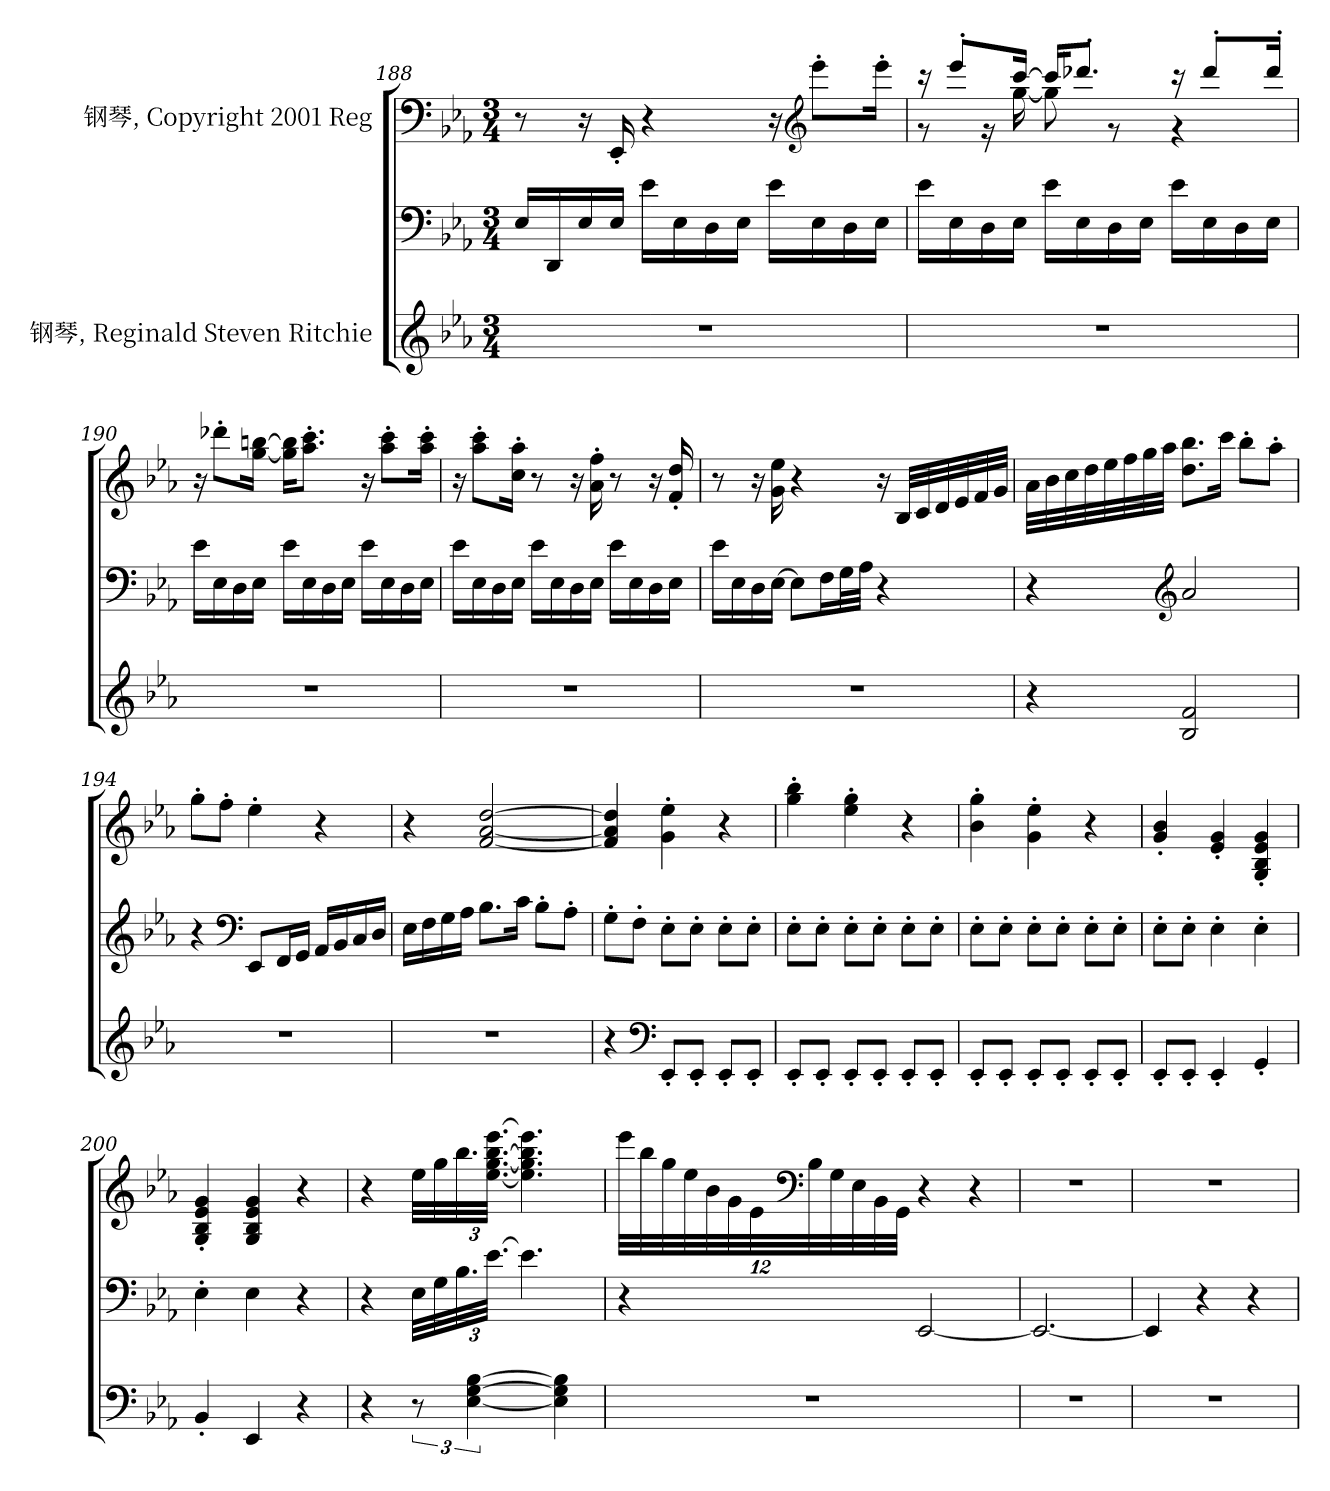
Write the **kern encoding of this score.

**kern	**kern	**kern
*part2	*part2	*part1
*staff3	*staff2	*staff1
*I"钢琴, Reginald Steven Ritchie	*	*I"钢琴, Copyright 2001 Reg
*clefG2	*clefF4	*clefF4
*k[b-e-a-]	*k[b-e-a-]	*k[b-e-a-]
*M3/4	*M3/4	*M3/4
=188	=188	=188
2.r	16E-/LL	8r
.	16DD/	.
.	16E-/	16r
.	16E-/JJ	16EE-'/
.	16e-\LL	4r
.	16E-\	.
.	16D\	.
.	16E-\JJ	.
.	16e-\LL	16r
*	*	*clefG2
.	16E-\	8eee-'\L
.	16D\	.
.	16E-\JJ	16eee-'\Jk
!!LO:LB:g=z
=189	=189	=189
*	*	*^
2.r	16e-\LL	16r	8r
.	16E-\	8eee-'/L	.
.	16D\	.	16r
.	16E-\JJ	[16ccc/Jk	[16gg\
.	16e-\LL	16ccc/KL]	8gg\]
.	16E-\	8.ddd-X'/J	.
.	16D\	.	8r
.	16E-\JJ	.	.
.	16e-\LL	16r	4r
.	16E-\	8ddd-'/L	.
.	16D\	.	.
.	16E-\JJ	16ddd-'/Jk	.
*	*	*v	*v
=190	=190	=190
2.r	16e-\LL	16r
.	16E-\	8ddd-X'\L
.	16D\	.
.	16E-\JJ	[16gg\ [16bbn\Jk
.	16e-\LL	16gg\] 16bb\]KL
.	16E-\	8.aa-\' 8.ccc\'J
.	16D\	.
.	16E-\JJ	.
.	16e-\LL	16r
.	16E-\	8aa-\' 8ccc\'L
.	16D\	.
.	16E-\JJ	16aa-\' 16ccc\'Jk
=191	=191	=191
2.r	16e-\LL	16r
.	16E-\	8aa-\' 8ccc\'L
.	16D\	.
.	16E-\JJ	16cc\' 16aa-\'Jk
.	16e-\LL	8r
.	16E-\	.
.	16D\	16r
.	16E-\JJ	16a-\' 16ff\'
.	16e-\LL	8r
.	16E-\	.
.	16D\	16r
.	16E-\JJ	16f/' 16dd/'
!!LO:LB:g=z
=192	=192	=192
2.r	16e-\LL	8r
.	16E-\	.
.	16D\	16r
.	[16E-\JJ	16g\ 16ee-\
.	8E-\L]	4r
.	16F\L	.
.	32G\L	.
.	32A-\JJJ	.
.	4r	16r
.	.	32B-/LLL
.	.	32c/
.	.	32d/
.	.	32e-/
.	.	32f/
.	.	32g/JJJ
=193	=193	=193
4r	4r	32a-\LLL
.	.	32b-\
.	.	32cc\
.	.	32dd\
.	.	32ee-\
.	.	32ff\
.	.	32gg\
.	.	32aa-\JJJ
*	*clefG2	*
2B-/ 2f/	2a-/	8.dd\ 8.bb-\L
.	.	16ccc\Jk
.	.	8bb-'\L
.	.	8aa-'\J
=194	=194	=194
2.r	4r	8gg'\L
.	.	8ff'\J
*	*clefF4	*
.	8EE-/L	4ee-'\
.	16FF/L	.
.	16GG/JJ	.
.	16AA-/LL	4r
.	16BB-/	.
.	16C/	.
.	16D/JJ	.
!!LO:LB:g=z
=195	=195	=195
2.r	16E-\LL	4r
.	16F\	.
.	16G\	.
.	16A-\JJ	.
.	8.B-\L	[2f/ [2a-/ [2dd/
.	16c\Jk	.
.	8B-'\L	.
.	8A-'\J	.
=196	=196	=196
4r	8G'\L	4f/] 4a-/] 4dd/]
.	8F'\J	.
*clefF4	*	*
8EE-'/L	8E-'\L	4g\' 4ee-\'
8EE-'/J	8E-'\J	.
8EE-'/L	8E-'\L	4r
8EE-'/J	8E-'\J	.
=197	=197	=197
8EE-'/L	8E-'\L	4gg\' 4bb-\'
8EE-'/J	8E-'\J	.
8EE-'/L	8E-'\L	4ee-\' 4gg\'
8EE-'/J	8E-'\J	.
8EE-'/L	8E-'\L	4r
8EE-'/J	8E-'\J	.
=198	=198	=198
8EE-'/L	8E-'\L	4b-\' 4gg\'
8EE-'/J	8E-'\J	.
*	*	*MM160
8EE-'/L	8E-'\L	4g\' 4ee-\'
8EE-'/J	8E-'\J	.
8EE-'/L	8E-'\L	4r
8EE-'/J	8E-'\J	.
=199	=199	=199
8EE-'/L	8E-'\L	4g/' 4b-/'
8EE-'/J	8E-'\J	.
4EE-'/	4E-'\	4e-/' 4g/'
4GG'/	4E-'\	4G/' 4B-/' 4e-/' 4g/'
!!LO:PB:g=z
=200	=200	=200
4BB-'/	4E-'\	4G/' 4B-/' 4e-/' 4g/'
4EE-/	4E-\	4G/ 4B-/ 4e-/ 4g/
4r	4r	4r
=201	=201	=201
4r	4r	4r
12r	32E-\LLL	32ee-\LLL
.	32G\	32gg\
*	*Xbrackettup	*Xbrackettup
.	48.B-\	48.bb-\
[6E-\ [6G\ [6B-\	.	.
.	[48.e-\JJJ	[48.ee-\ [48.gg\ [48.bb-\ [48.eee-\JJJ
.	4.e-\]	4.ee-\] 4.gg\] 4.bb-\] 4.eee-\]
4E-\] 4G\] 4B-\]	.	.
=202	=202	=202
2.r	4r	48eee-\LLL
.	.	48bb-\
.	.	48gg\
.	.	48ee-\
.	.	48b-\
.	.	48g\
.	.	48e-\
*	*	*clefF4
.	.	48B-\
.	.	48G\
.	.	48E-\
.	.	48BB-\
.	.	48GG\JJJ
.	[2EE-/	4r
.	.	4r
=203	=203	=203
2.r	2.EE-/_	2.r
=204	=204	=204
2.r	4EE-/]	2.r
.	4r	.
.	4r	.
=	=	=
*-	*-	*-
